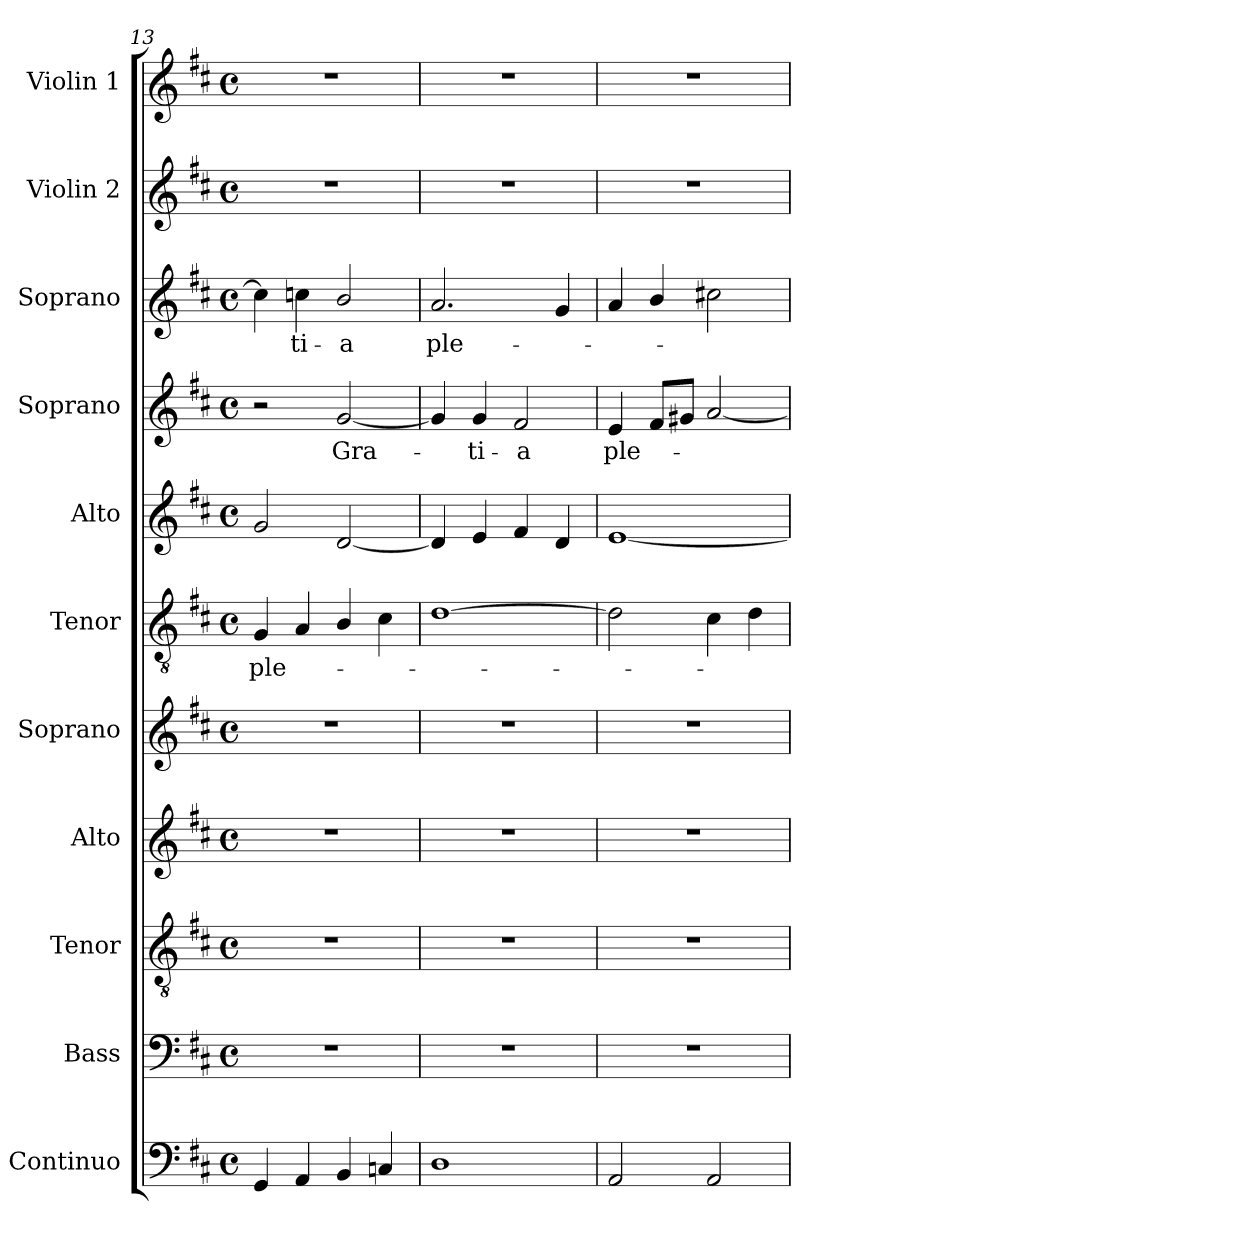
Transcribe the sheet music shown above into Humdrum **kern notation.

**kern	**kern	**kern	**kern	**kern	**kern	**text	**kern	**kern	**text	**kern	**text	**kern	**kern
*part11	*part10	*part9	*part8	*part7	*part6	*part6	*part5	*part4	*part4	*part3	*part3	*part2	*part1
*staff11	*staff10	*staff9	*staff8	*staff7	*staff6	*staff6	*staff5	*staff4	*staff4	*staff3	*staff3	*staff2	*staff1
*I"Continuo	*I"Bass	*I"Tenor	*I"Alto	*I"Soprano	*I"Tenor	*	*I"Alto	*I"Soprano	*	*I"Soprano	*	*I"Violin 2	*I"Violin 1
*I'Cont.	*I'B.	*I'T.	*I'A.	*I'S.	*I'T.	*	*I'A.	*I'S.	*	*I'S.	*	*I'Vln. 2	*I'Vln. 1
*clefF4	*clefF4	*clefGv2	*clefG2	*clefG2	*clefGv2	*	*clefG2	*clefG2	*	*clefG2	*	*clefG2	*clefG2
*	*	*ITrd7c12	*	*	*ITrd7c12	*	*	*	*	*	*	*	*
*k[f#c#]	*k[f#c#]	*k[f#c#]	*k[f#c#]	*k[f#c#]	*k[f#c#]	*	*k[f#c#]	*k[f#c#]	*	*k[f#c#]	*	*k[f#c#]	*k[f#c#]
*D:	*D:	*D:	*D:	*D:	*D:	*	*D:	*D:	*	*D:	*	*D:	*D:
*M4/4	*M4/4	*M4/4	*M4/4	*M4/4	*M4/4	*	*M4/4	*M4/4	*	*M4/4	*	*M4/4	*M4/4
*met(c)	*met(c)	*met(c)	*met(c)	*met(c)	*met(c)	*	*met(c)	*met(c)	*	*met(c)	*	*met(c)	*met(c)
=13	=13	=13	=13	=13	=13	=13	=13	=13	=13	=13	=13	=13	=13
!	!	!	!	!	!	!LO:LY:b:color=#000000	!	!	!	!	!	!	!
4GGi/	1r	1r	1r	1r	4GGi/	ple-	2gi/	2r	.	4cci\]	.	1r	1r
!	!	!	!	!	!	!	!	!	!	!	!LO:LY:b:color=#000000	!	!
4AAi/	.	.	.	.	4AAi/	.	.	.	.	4ccni\	-ti-	.	.
!	!	!	!	!	!	!	!	!	!LO:LY:b:color=#000000	!	!	!	!
!	!	!	!	!	!	!	!	!	!	!	!LO:LY:b:color=#000000	!	!
4BBi/	.	.	.	.	4BBi/	.	[<2di/	[<2gi/	Gra-	2bi/	-a	.	.
4Cni/	.	.	.	.	4C#i\	.	.	.	.	.	.	.	.
=14	=14	=14	=14	=14	=14	=14	=14	=14	=14	=14	=14	=14	=14
!	!	!	!	!	!	!	!	!	!	!	!LO:LY:b:color=#000000	!	!
1Di	1r	1r	1r	1r	[>1Di	.	4di/]	4gi/]	.	2.ai/	ple-	1r	1r
!	!	!	!	!	!	!	!	!	!LO:LY:b:color=#000000	!	!	!	!
.	.	.	.	.	.	.	4ei/	4gi/	-ti-	.	.	.	.
!	!	!	!	!	!	!	!	!	!LO:LY:b:color=#000000	!	!	!	!
.	.	.	.	.	.	.	4f#i/	2f#i/	-a	.	.	.	.
.	.	.	.	.	.	.	4di/	.	.	4gi/	.	.	.
!!LO:LB:g=z
=15	=15	=15	=15	=15	=15	=15	=15	=15	=15	=15	=15	=15	=15
!	!	!	!	!	!	!	!	!	!LO:LY:b:color=#000000	!	!	!	!
2AAi/	1r	1r	1r	1r	2Di\]	.	[<1ei	4ei/	ple-	4ai/	.	1r	1r
.	.	.	.	.	.	.	.	8f#i/L	.	4bi/	.	.	.
.	.	.	.	.	.	.	.	8g#Xi/J	.	.	.	.	.
2AAi/	.	.	.	.	4C#i\	.	.	[<2ai/	.	2cc#Xi\	.	.	.
.	.	.	.	.	4Di\	.	.	.	.	.	.	.	.
=	=	=	=	=	=	=	=	=	=	=	=	=	=
*-	*-	*-	*-	*-	*-	*-	*-	*-	*-	*-	*-	*-	*-
